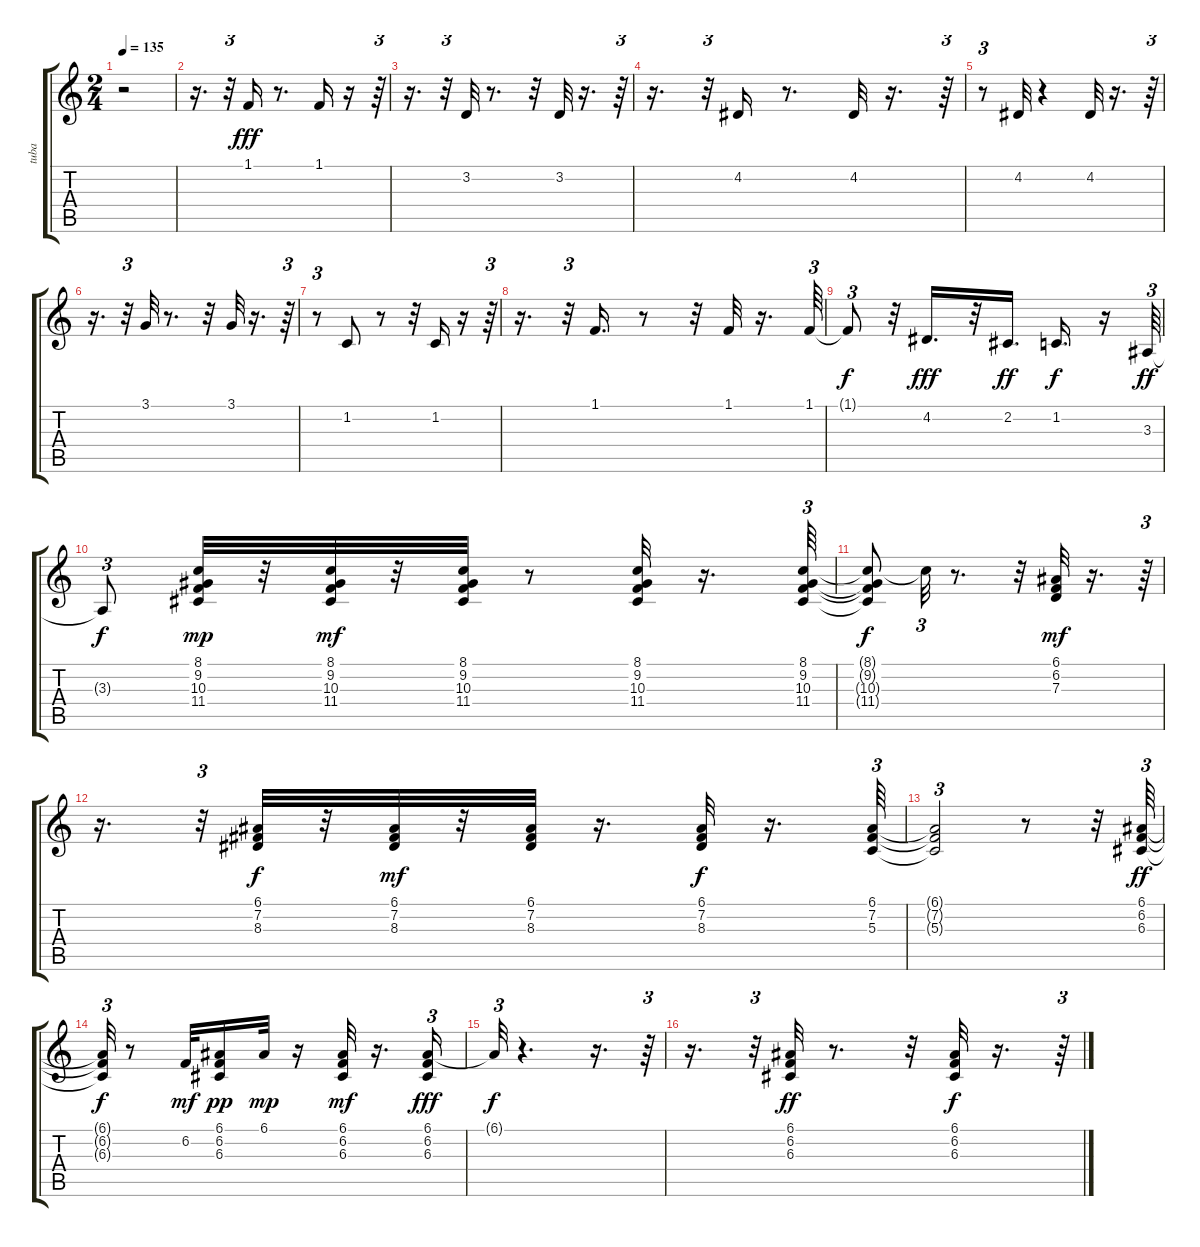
\track ("tuba" "tuba") {instrument trombone}
\staff {score tabs}
\tuning (E4 B3 G3 D3 A2 E2) {hide}
\ts (2 4)
\tempo 135
\clef g2
\ks c
r.2{dy mf} |
r.16{d} r.32{tu (3 2)} 1.1.16{dy fff} r.8{d} 1.1.16 r.16 r.64{tu (3 2)} |
r.16{d} r.32{tu (3 2)} 3.2.32 r.8{d} r.32 3.2.32 r.16{d} r.64{tu (3 2)} |
r.16{d} r.32{tu (3 2)} 4.2.16 r.8{d} 4.2.32 r.16{d} r.64{tu (3 2)} |
r.8{tu (3 2)} 4.2.32 r.4 4.2.32 r.16{d} r.64{tu (3 2)} |
r.16{d} r.32{tu (3 2)} 3.1.32 r.8{d} r.32 3.1.32 r.16{d} r.64{tu (3 2)} |
r.8{tu (3 2)} 1.2.8 r.8 r.32 1.2.16 r.16 r.64{tu (3 2)} |
r.16{d} r.32{tu (3 2)} 1.1.16{d} r.8 r.32 1.1.32 r.16{d} 1.1.64{tu (3 2)} |
1.1{t}.8{tu (3 2) dy f} r.32 4.2.16{d dy fff} r.32 2.2.16{d dy ff} 1.2.16{d dy f} r.16 3.3.64{tu (3 2) dy ff} |
3.3{t}.8{tu (3 2) dy f} (8.1 9.2 10.3 11.4).32{dy mp} r.32 (8.1 9.2 10.3 11.4).32{dy mf} r.32 (8.1 9.2 10.3 11.4).32 r.8 (8.1 9.2 10.3 11.4).32 r.16{d} (8.1 9.2 10.3 11.4).64{tu (3 2)} |
(8.1{t} 9.2{t} 10.3{t} 11.4{t}).8{dy f} 8.1{t}.32{tu (3 2)} r.8{d} r.32 (6.1 6.2 7.3).32{dy mf} r.16{d} r.64{tu (3 2)} |
r.16{d} r.32{tu (3 2)} (6.1 7.2 8.3).32{dy f} r.32 (6.1 7.2 8.3).32{dy mf} r.32 (6.1 7.2 8.3).32 r.16{d} (6.1 7.2 8.3).32{dy f} r.16{d} (6.1 7.2 5.3).64{tu (3 2)} |
(6.1{t} 7.2{t} 5.3{t}).2{tu (3 2)} r.8 r.32 (6.1 6.2 6.3).64{tu (3 2) dy ff} |
(6.1{t} 6.2{t} 6.3{t}).32{tu (3 2) dy f} r.8 6.2.32{dy mf} (6.1 6.2 6.3).16{dy pp} 6.1.32{dy mp} r.16 (6.1 6.2 6.3).32{dy mf} r.16{d} (6.1 6.2 6.3).16{tu (3 2) dy fff} |
6.1{t}.32{tu (3 2) dy f} r.4{d} r.16{d} r.64{tu (3 2)} |
r.16{d} r.32{tu (3 2)} (6.1 6.2 6.3).32{dy ff} r.8{d} r.32 (6.1 6.2 6.3).32{dy f} r.16{d} r.64{tu (3 2)}
